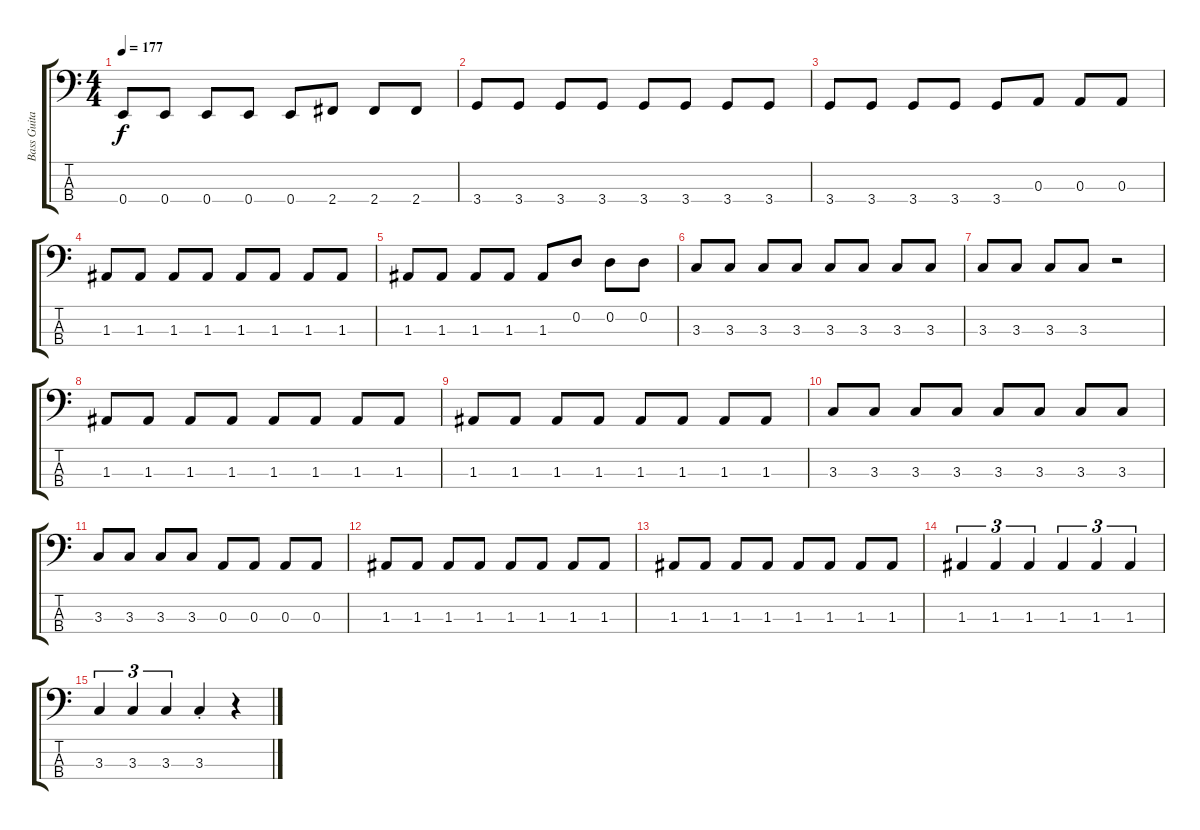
\track ("Bass Guitar" "Bass Guita") {instrument electricbasspick}
\staff {score tabs}
\tuning (G2 D2 A1 E1) {hide}
\ts (4 4)
\tempo 177
\clef f4
\ks c
0.4.8{dy f} 0.4.8 0.4.8 0.4.8 0.4.8 2.4.8 2.4.8 2.4.8 |
3.4.8 3.4.8 3.4.8 3.4.8 3.4.8 3.4.8 3.4.8 3.4.8 |
3.4.8 3.4.8 3.4.8 3.4.8 3.4.8 0.3.8 0.3.8 0.3.8 |
1.3.8 1.3.8 1.3.8 1.3.8 1.3.8 1.3.8 1.3.8 1.3.8 |
1.3.8 1.3.8 1.3.8 1.3.8 1.3.8 0.2.8 0.2.8 0.2.8 |
3.3.8 3.3.8 3.3.8 3.3.8 3.3.8 3.3.8 3.3.8 3.3.8 |
3.3.8 3.3.8 3.3.8 3.3.8 r.2 |
1.3.8 1.3.8 1.3.8 1.3.8 1.3.8 1.3.8 1.3.8 1.3.8 |
1.3.8 1.3.8 1.3.8 1.3.8 1.3.8 1.3.8 1.3.8 1.3.8 |
3.3.8 3.3.8 3.3.8 3.3.8 3.3.8 3.3.8 3.3.8 3.3.8 |
3.3.8 3.3.8 3.3.8 3.3.8 0.3.8 0.3.8 0.3.8 0.3.8 |
1.3.8 1.3.8 1.3.8 1.3.8 1.3.8 1.3.8 1.3.8 1.3.8 |
1.3.8 1.3.8 1.3.8 1.3.8 1.3.8 1.3.8 1.3.8 1.3.8 |
1.3.4{tu (3 2)} 1.3.4{tu (3 2)} 1.3.4{tu (3 2)} 1.3.4{tu (3 2)} 1.3.4{tu (3 2)} 1.3.4{tu (3 2)} |
3.3.4{tu (3 2)} 3.3.4{tu (3 2)} 3.3.4{tu (3 2)} 3.3{st}.4 r.4
